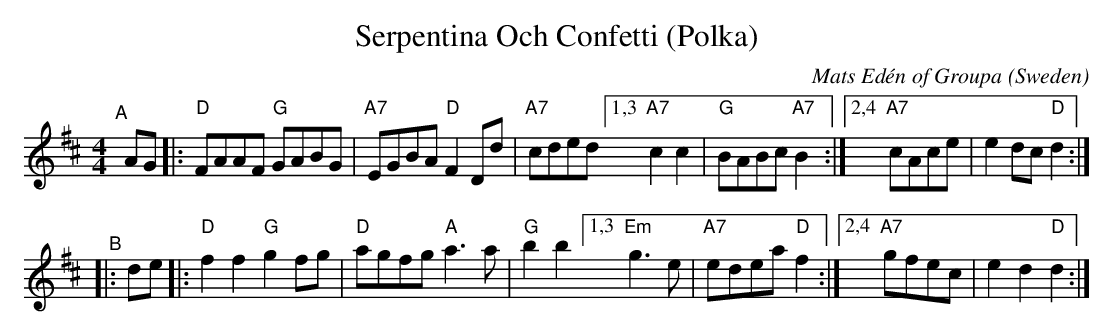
X:1
T: Serpentina Och Confetti (Polka)
C: Mats Ed\'en of Groupa
O: Sweden
M: 4/4
L: 1/8
K: D
"^A"[|] AG |:\
"D"FAAF "G"GABG | "A7"EGBA "D"F2Dd | "A7"cded \
[1,3 "A7"c2c2 | "G"BABc "A7"B2 :|\
[2,4 "A7"cAce | e2dc "D"d2 :|
"^B"|: de |:\
"D"f2f2 "G"g2fg | "D"agfg "A"a3a | "G"b2b2 \
[1,3 "Em"g3e  | "A7"edea "D"f2 :|\
[2,4 "A7"gfec | e2d2 "D"d2 :|
